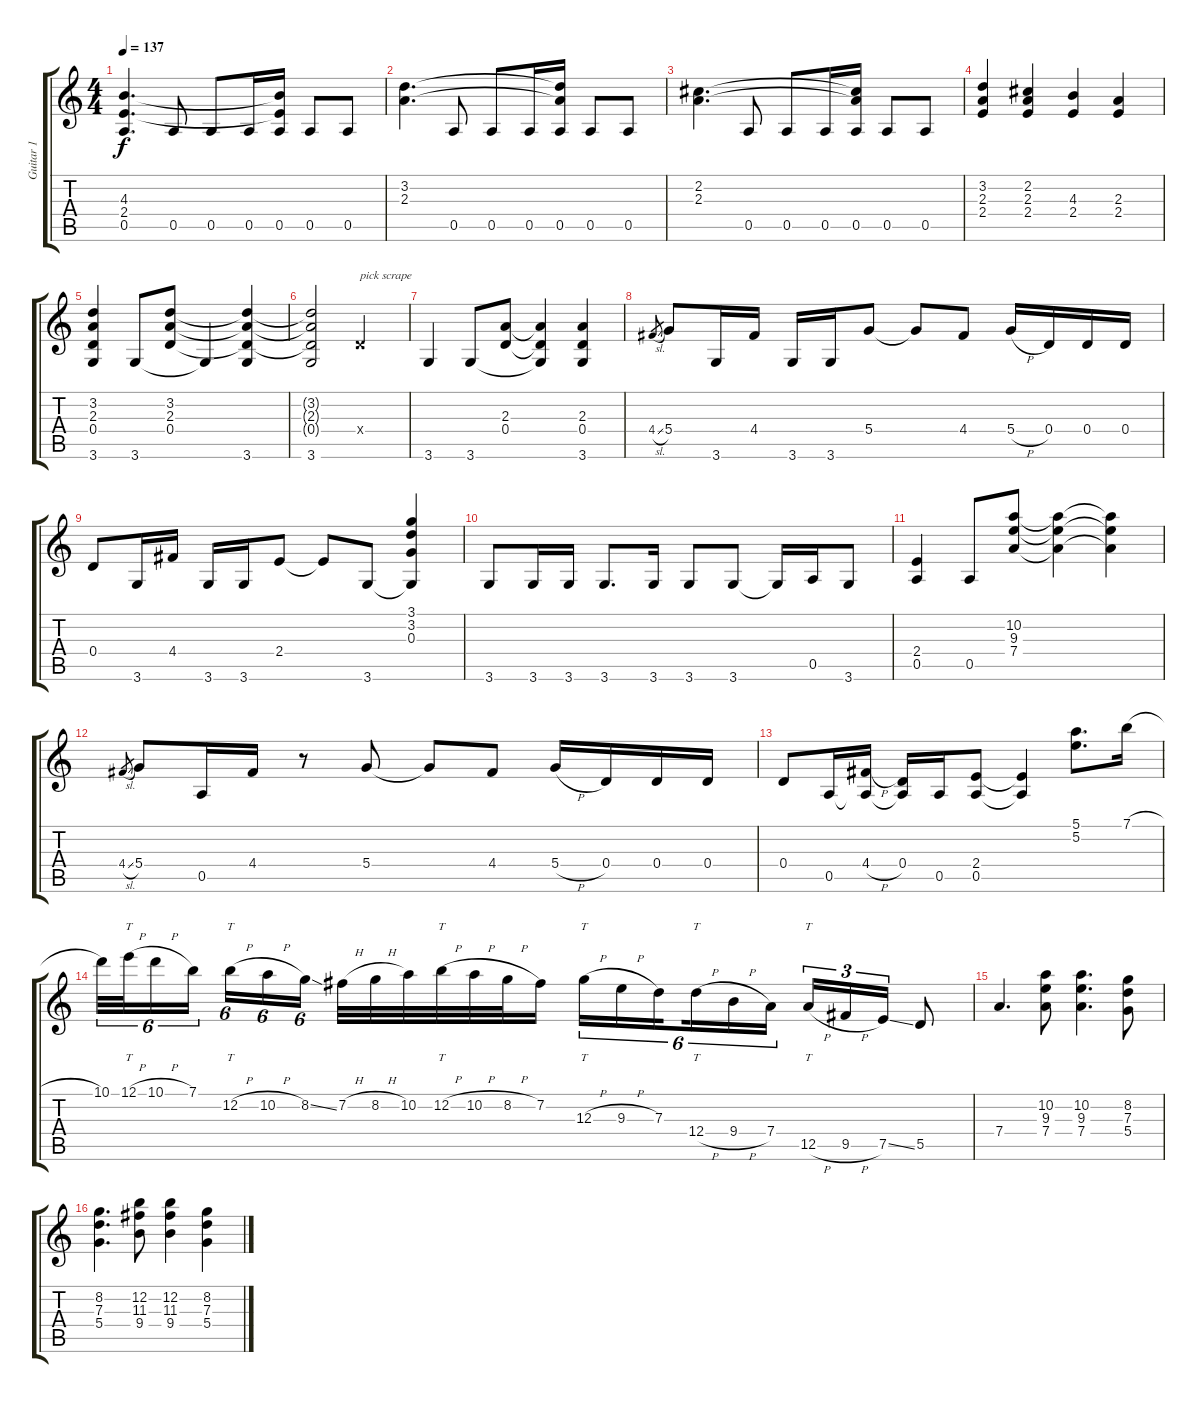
\track ("Guitar 1" "Guitar 1") {instrument distortionguitar}
\staff {score tabs}
\tuning (E4 B3 G3 D3 A2 E2) {hide}
\ts (4 4)
\tempo 137
\clef g2
\ks c
(4.3 2.4 0.5).4{d dy f} 0.5.8 0.5.8 0.5.16 (4.3{t} 2.4{t} 0.5).16 0.5.8 0.5.8 |
(3.2 2.3).4{d} 0.5.8 0.5.8 0.5.16 (3.2{t} 2.3{t} 0.5).16 0.5.8 0.5.8 |
(2.2 2.3).4{d} 0.5.8 0.5.8 0.5.16 (2.2{t} 2.3{t} 0.5).16 0.5.8 0.5.8 |
(3.2 2.3 2.4).4 (2.2 2.3 2.4).4 (4.3 2.4).4 (2.3 2.4).4 |
(3.2 2.3 0.4 3.6).4 3.6.8 (3.2 2.3 0.4).8 3.6{t}.4 (3.2{t} 2.3{t} 0.4{t} 3.6).4 |
(3.2{t} 2.3{t} 0.4{t} 3.6).2 0.4{x}.2{txt "pick scrape"} |
3.6.4 3.6.8 (2.3 0.4).8 (2.3{t} 0.4{t} 3.6{t}).4 (2.3 0.4 3.6).4 |
4.4{sl}.8{gr} 5.4.8 3.6.16 4.4.16 3.6.16 3.6.16 5.4.8 5.4{t}.8 4.4.8 5.4{h}.16 0.4.16 0.4.16 0.4.16 |
0.4.8 3.6.16 4.4.16 3.6.16 3.6.16 2.4.8 2.4{t}.8 3.6.8 (3.1 3.2 0.3 3.6{t}).4 |
3.6.8 3.6.16 3.6.16 3.6.8{d} 3.6.16 3.6.8 3.6.8 3.6{t}.16 0.5.16 3.6.8 |
(2.4 0.5).4 0.5.8 (10.2 9.3 7.4).8 (10.2{t} 9.3{t} 7.4{t}).4 (10.2{t} 9.3{t} 7.4{t}).4 |
4.4{sl}.8{gr} 5.4.8 0.5.16 4.4.16 r.8 5.4.8 5.4{t}.8 4.4.8 5.4{h}.16 0.4.16 0.4.16 0.4.16 |
0.4.8 0.5.16 (4.4{h} 0.5{t}).16 (0.4 0.5{t}).16 0.5.16 (2.4 0.5).8 (2.4{t} 0.5{t}).4 (5.1 5.2).8{d} 7.1{h}.16 |
10.1.32{tu (6 4)} 12.1{h}.32{tt tu (6 4)} 10.1{h}.16{tu (6 4)} 7.1.16{tu (6 4) beam splitsecondary} 12.2{h}.16{tt tu (6 4)} 10.2{h}.16{tu (6 4)} 8.2{ss}.16{tu (6 4)} 7.2{h}.32 8.2{h}.32 10.2.32 12.2{h}.32{tt} 10.2{h}.32 8.2{h}.32 7.2.16 12.3{h}.16{tt tu (6 4)} 9.3{h}.16{tu (6 4)} 7.3.16{tu (6 4) beam splitsecondary} 12.4{h}.16{tt tu (6 4)} 9.4{h}.16{tu (6 4)} 7.4.16{tu (6 4)} 12.5{h}.16{tt tu (3 2)} 9.5{h}.16{tu (3 2)} 7.5{ss}.16{tu (3 2)} 5.5.8 |
7.4.4{d} (10.2 9.3 7.4).8 (10.2 9.3 7.4).4{d} (8.2 7.3 5.4).8 |
(8.2 7.3 5.4).4{d} (12.2 11.3 9.4).8 (12.2 11.3 9.4).4 (8.2 7.3 5.4).4
